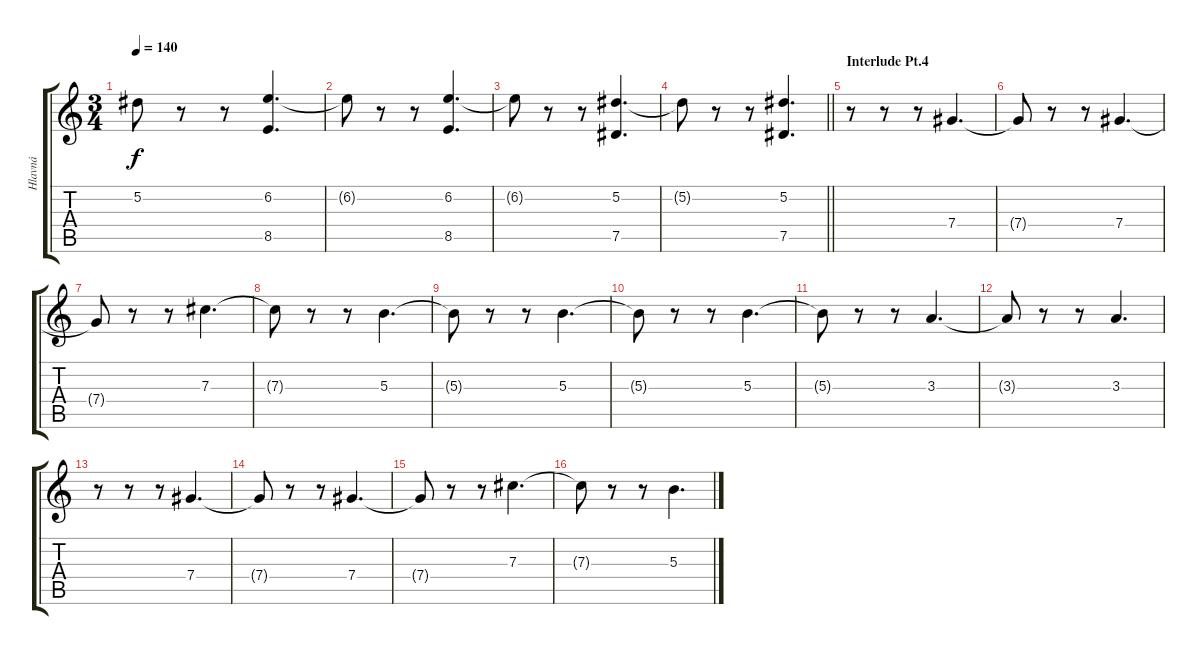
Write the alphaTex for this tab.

\track ("Hlavná" "Hlavná") {instrument overdrivenguitar}
\staff {score tabs}
\tuning (Eb4 Bb3 Gb3 Db3 Ab2 Eb2) {hide}
\ts (3 4)
\tempo 140
\clef g2
\ks c
5.2{t}.8{dy f} r.8 r.8 (6.2 8.5).4{d} |
6.2{t}.8 r.8 r.8 (6.2 8.5).4{d} |
6.2{t}.8 r.8 r.8 (5.2 7.5).4{d} |
\barLineRight lightlight
5.2{t}.8 r.8 r.8 (5.2 7.5).4{d} |
\section ("" "Interlude Pt.4")
r.8 r.8 r.8 7.4.4{d} |
7.4{t}.8 r.8 r.8 7.4.4{d} |
7.4{t}.8 r.8 r.8 7.3.4{d} |
7.3{t}.8 r.8 r.8 5.3.4{d} |
5.3{t}.8 r.8 r.8 5.3.4{d} |
5.3{t}.8 r.8 r.8 5.3.4{d} |
5.3{t}.8 r.8 r.8 3.3.4{d} |
3.3{t}.8 r.8 r.8 3.3.4{d} |
r.8 r.8 r.8 7.4.4{d} |
7.4{t}.8 r.8 r.8 7.4.4{d} |
7.4{t}.8 r.8 r.8 7.3.4{d} |
7.3{t}.8 r.8 r.8 5.3.4{d}
